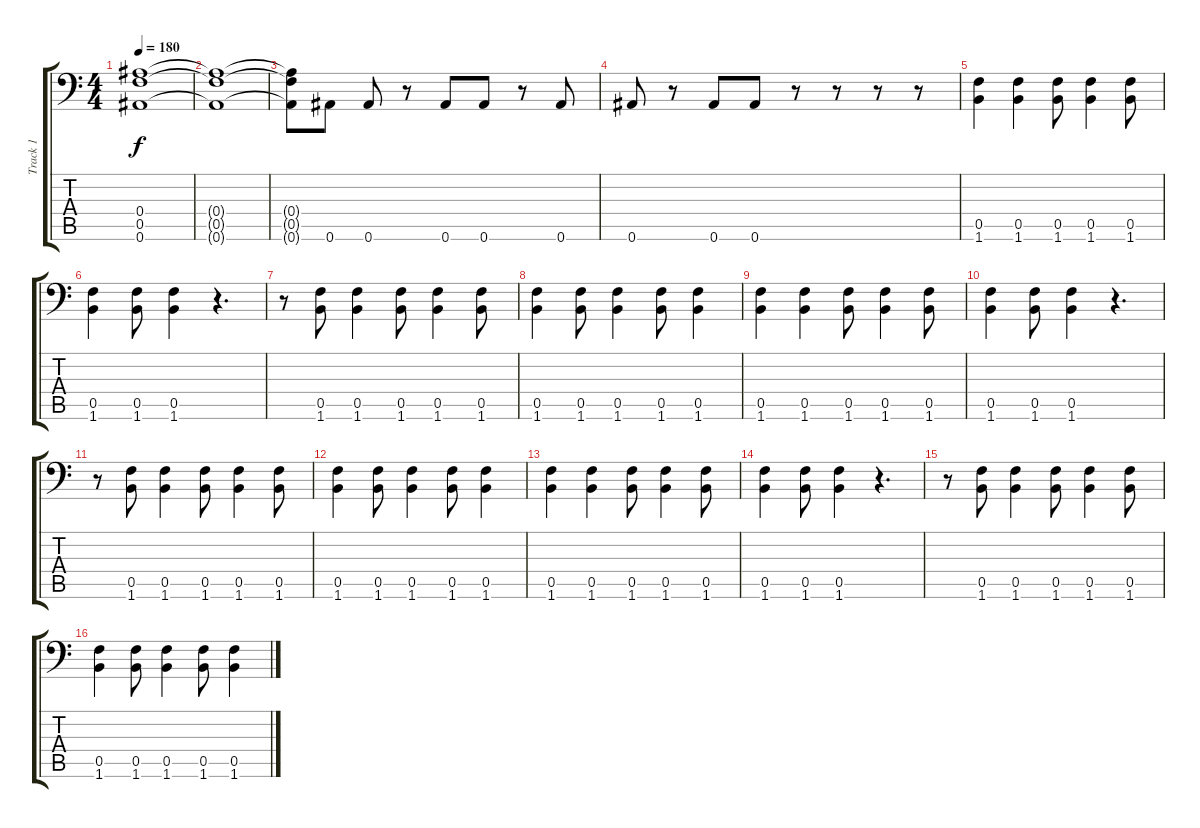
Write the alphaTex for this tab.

\track ("Track 1" "Track 1") {instrument distortionguitar}
\staff {score tabs}
\tuning (C4 G3 Eb3 Bb2 F2 Bb1) {hide}
\ts (4 4)
\tempo 180
\clef f4
\ks c
(0.4 0.5 0.6).1{dy f} |
(0.4{t} 0.5{t} 0.6{t}).1 |
(0.4{t} 0.5{t} 0.6{t}).8 0.6.8 0.6.8 r.8 0.6.8 0.6.8 r.8 0.6.8 |
0.6.8 r.8 0.6.8 0.6.8 r.8 r.8 r.8 r.8 |
(0.5 1.6).4 (0.5 1.6).4 (0.5 1.6).8 (0.5 1.6).4 (0.5 1.6).8 |
(0.5 1.6).4 (0.5 1.6).8 (0.5 1.6).4 r.4{d} |
r.8 (0.5 1.6).8 (0.5 1.6).4 (0.5 1.6).8 (0.5 1.6).4 (0.5 1.6).8 |
(0.5 1.6).4 (0.5 1.6).8 (0.5 1.6).4 (0.5 1.6).8 (0.5 1.6).4 |
(0.5 1.6).4 (0.5 1.6).4 (0.5 1.6).8 (0.5 1.6).4 (0.5 1.6).8 |
(0.5 1.6).4 (0.5 1.6).8 (0.5 1.6).4 r.4{d} |
r.8 (0.5 1.6).8 (0.5 1.6).4 (0.5 1.6).8 (0.5 1.6).4 (0.5 1.6).8 |
(0.5 1.6).4 (0.5 1.6).8 (0.5 1.6).4 (0.5 1.6).8 (0.5 1.6).4 |
(0.5 1.6).4 (0.5 1.6).4 (0.5 1.6).8 (0.5 1.6).4 (0.5 1.6).8 |
(0.5 1.6).4 (0.5 1.6).8 (0.5 1.6).4 r.4{d} |
r.8 (0.5 1.6).8 (0.5 1.6).4 (0.5 1.6).8 (0.5 1.6).4 (0.5 1.6).8 |
(0.5 1.6).4 (0.5 1.6).8 (0.5 1.6).4 (0.5 1.6).8 (0.5 1.6).4
